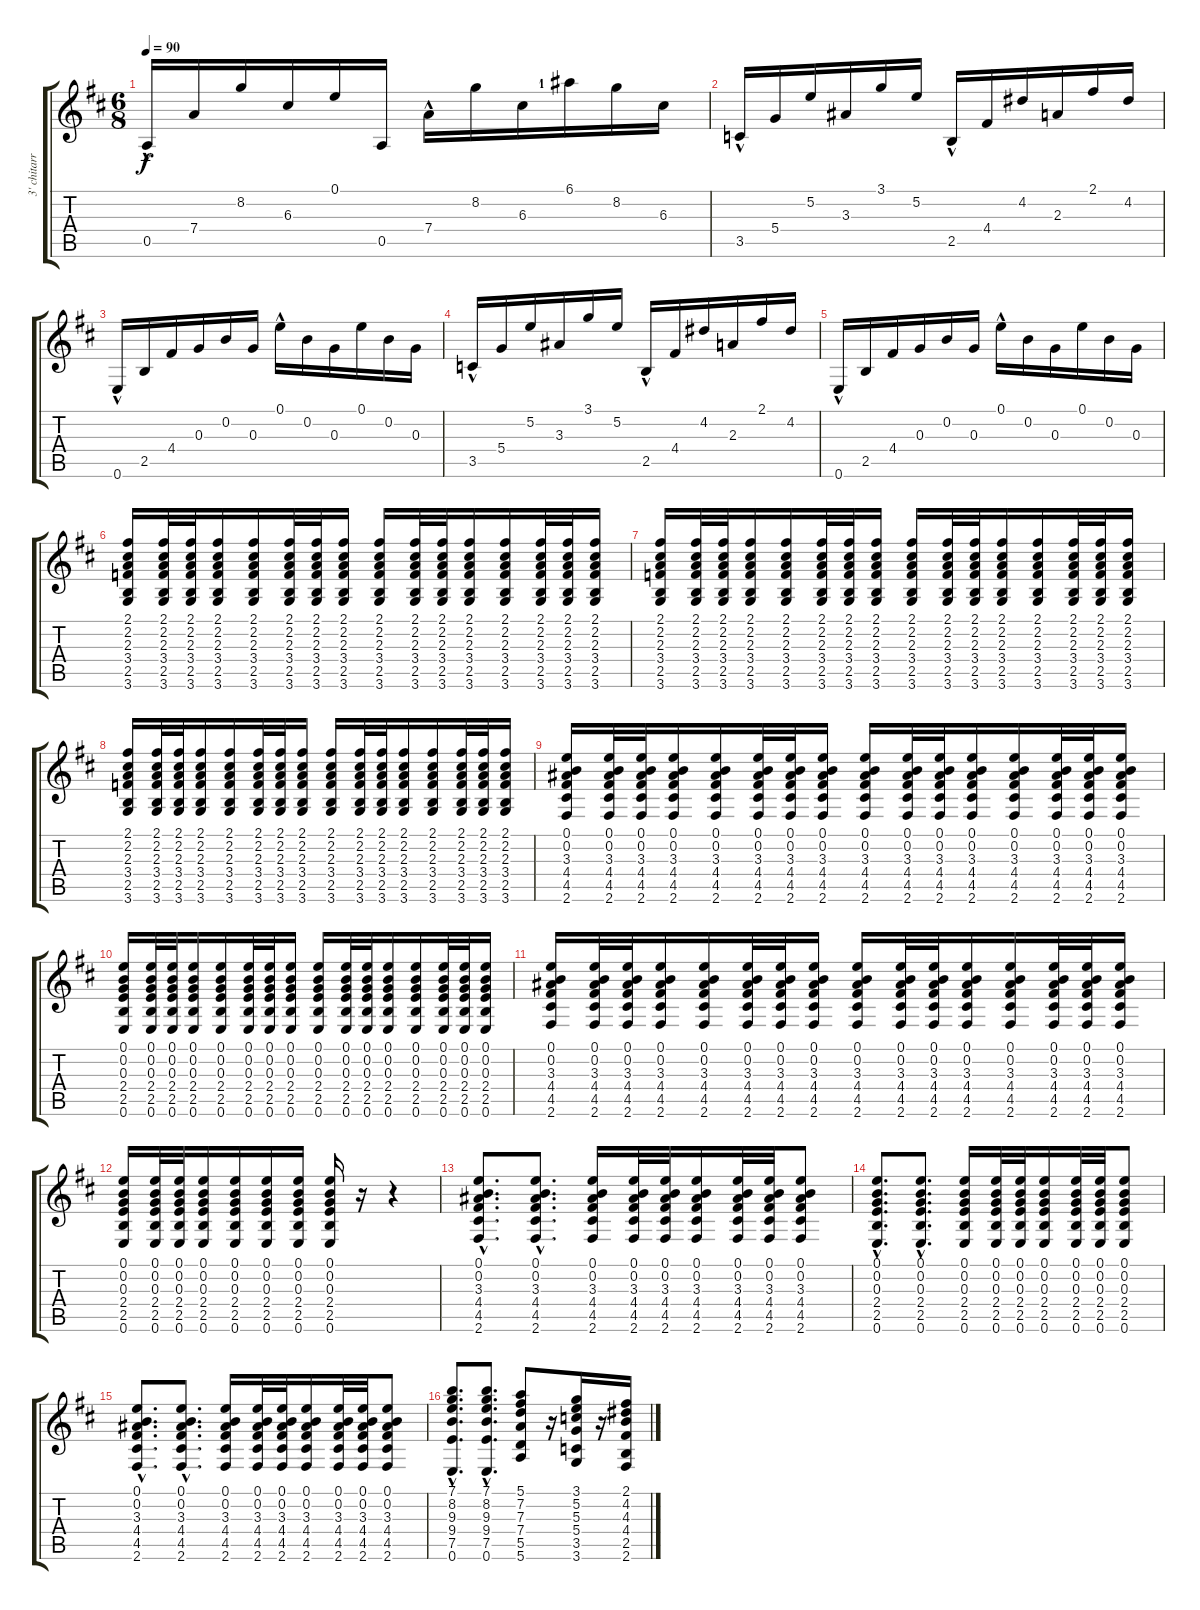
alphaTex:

\track ("3' chitarra" "3' chitarr") {instrument acousticguitarsteel}
\staff {score tabs}
\tuning (E4 B3 G3 D3 A2 E2) {hide}
\ts (6 8)
\tempo 90
\clef g2
\ks bminor
0.5{hac}.16{dy f} 7.4.16 8.2.16 6.3.16 0.1.16 0.5.16 7.4{hac}.16 8.2.16 6.3.16 6.1{lf 2}.16 8.2.16 6.3.16 |
3.5{hac}.16 5.4.16 5.2.16 3.3.16 3.1.16 5.2.16 2.5{hac}.16 4.4.16 4.2.16 2.3.16 2.1.16 4.2.16 |
0.6{hac}.16 2.5.16 4.4.16 0.3.16 0.2.16 0.3.16 0.1{hac}.16 0.2.16 0.3.16 0.1.16 0.2.16 0.3.16 |
3.5{hac}.16 5.4.16 5.2.16 3.3.16 3.1.16 5.2.16 2.5{hac}.16 4.4.16 4.2.16 2.3.16 2.1.16 4.2.16 |
0.6{hac}.16 2.5.16 4.4.16 0.3.16 0.2.16 0.3.16 0.1{hac}.16 0.2.16 0.3.16 0.1.16 0.2.16 0.3.16 |
(2.1 2.2 2.3 3.4 2.5 3.6).16 (2.1 2.2 2.3 3.4 2.5 3.6).32 (2.1 2.2 2.3 3.4 2.5 3.6).32 (2.1 2.2 2.3 3.4 2.5 3.6).16 (2.1 2.2 2.3 3.4 2.5 3.6).16 (2.1 2.2 2.3 3.4 2.5 3.6).32 (2.1 2.2 2.3 3.4 2.5 3.6).32 (2.1 2.2 2.3 3.4 2.5 3.6).16 (2.1 2.2 2.3 3.4 2.5 3.6).16 (2.1 2.2 2.3 3.4 2.5 3.6).32 (2.1 2.2 2.3 3.4 2.5 3.6).32 (2.1 2.2 2.3 3.4 2.5 3.6).16 (2.1 2.2 2.3 3.4 2.5 3.6).16 (2.1 2.2 2.3 3.4 2.5 3.6).32 (2.1 2.2 2.3 3.4 2.5 3.6).32 (2.1 2.2 2.3 3.4 2.5 3.6).16 |
(2.1 2.2 2.3 3.4 2.5 3.6).16 (2.1 2.2 2.3 3.4 2.5 3.6).32 (2.1 2.2 2.3 3.4 2.5 3.6).32 (2.1 2.2 2.3 3.4 2.5 3.6).16 (2.1 2.2 2.3 3.4 2.5 3.6).16 (2.1 2.2 2.3 3.4 2.5 3.6).32 (2.1 2.2 2.3 3.4 2.5 3.6).32 (2.1 2.2 2.3 3.4 2.5 3.6).16 (2.1 2.2 2.3 3.4 2.5 3.6).16 (2.1 2.2 2.3 3.4 2.5 3.6).32 (2.1 2.2 2.3 3.4 2.5 3.6).32 (2.1 2.2 2.3 3.4 2.5 3.6).16 (2.1 2.2 2.3 3.4 2.5 3.6).16 (2.1 2.2 2.3 3.4 2.5 3.6).32 (2.1 2.2 2.3 3.4 2.5 3.6).32 (2.1 2.2 2.3 3.4 2.5 3.6).16 |
(2.1 2.2 2.3 3.4 2.5 3.6).16 (2.1 2.2 2.3 3.4 2.5 3.6).32 (2.1 2.2 2.3 3.4 2.5 3.6).32 (2.1 2.2 2.3 3.4 2.5 3.6).16 (2.1 2.2 2.3 3.4 2.5 3.6).16 (2.1 2.2 2.3 3.4 2.5 3.6).32 (2.1 2.2 2.3 3.4 2.5 3.6).32 (2.1 2.2 2.3 3.4 2.5 3.6).16 (2.1 2.2 2.3 3.4 2.5 3.6).16 (2.1 2.2 2.3 3.4 2.5 3.6).32 (2.1 2.2 2.3 3.4 2.5 3.6).32 (2.1 2.2 2.3 3.4 2.5 3.6).16 (2.1 2.2 2.3 3.4 2.5 3.6).16 (2.1 2.2 2.3 3.4 2.5 3.6).32 (2.1 2.2 2.3 3.4 2.5 3.6).32 (2.1 2.2 2.3 3.4 2.5 3.6).16 |
(0.1 0.2 3.3 4.4 4.5 2.6).16 (0.1 0.2 3.3 4.4 4.5 2.6).32 (0.1 0.2 3.3 4.4 4.5 2.6).32 (0.1 0.2 3.3 4.4 4.5 2.6).16 (0.1 0.2 3.3 4.4 4.5 2.6).16 (0.1 0.2 3.3 4.4 4.5 2.6).32 (0.1 0.2 3.3 4.4 4.5 2.6).32 (0.1 0.2 3.3 4.4 4.5 2.6).16 (0.1 0.2 3.3 4.4 4.5 2.6).16 (0.1 0.2 3.3 4.4 4.5 2.6).32 (0.1 0.2 3.3 4.4 4.5 2.6).32 (0.1 0.2 3.3 4.4 4.5 2.6).16 (0.1 0.2 3.3 4.4 4.5 2.6).16 (0.1 0.2 3.3 4.4 4.5 2.6).32 (0.1 0.2 3.3 4.4 4.5 2.6).32 (0.1 0.2 3.3 4.4 4.5 2.6).16 |
(0.1 0.2 0.3 2.4 2.5 0.6).16 (0.1 0.2 0.3 2.4 2.5 0.6).32 (0.1 0.2 0.3 2.4 2.5 0.6).32 (0.1 0.2 0.3 2.4 2.5 0.6).16 (0.1 0.2 0.3 2.4 2.5 0.6).16 (0.1 0.2 0.3 2.4 2.5 0.6).32 (0.1 0.2 0.3 2.4 2.5 0.6).32 (0.1 0.2 0.3 2.4 2.5 0.6).16 (0.1 0.2 0.3 2.4 2.5 0.6).16 (0.1 0.2 0.3 2.4 2.5 0.6).32 (0.1 0.2 0.3 2.4 2.5 0.6).32 (0.1 0.2 0.3 2.4 2.5 0.6).16 (0.1 0.2 0.3 2.4 2.5 0.6).16 (0.1 0.2 0.3 2.4 2.5 0.6).32 (0.1 0.2 0.3 2.4 2.5 0.6).32 (0.1 0.2 0.3 2.4 2.5 0.6).16 |
(0.1 0.2 3.3 4.4 4.5 2.6).16 (0.1 0.2 3.3 4.4 4.5 2.6).32 (0.1 0.2 3.3 4.4 4.5 2.6).32 (0.1 0.2 3.3 4.4 4.5 2.6).16 (0.1 0.2 3.3 4.4 4.5 2.6).16 (0.1 0.2 3.3 4.4 4.5 2.6).32 (0.1 0.2 3.3 4.4 4.5 2.6).32 (0.1 0.2 3.3 4.4 4.5 2.6).16 (0.1 0.2 3.3 4.4 4.5 2.6).16 (0.1 0.2 3.3 4.4 4.5 2.6).32 (0.1 0.2 3.3 4.4 4.5 2.6).32 (0.1 0.2 3.3 4.4 4.5 2.6).16 (0.1 0.2 3.3 4.4 4.5 2.6).16 (0.1 0.2 3.3 4.4 4.5 2.6).32 (0.1 0.2 3.3 4.4 4.5 2.6).32 (0.1 0.2 3.3 4.4 4.5 2.6).16 |
(0.1 0.2 0.3 2.4 2.5 0.6).16 (0.1 0.2 0.3 2.4 2.5 0.6).32 (0.1 0.2 0.3 2.4 2.5 0.6).32 (0.1 0.2 0.3 2.4 2.5 0.6).16 (0.1 0.2 0.3 2.4 2.5 0.6).16 (0.1 0.2 0.3 2.4 2.5 0.6).16 (0.1 0.2 0.3 2.4 2.5 0.6).16 (0.1 0.2 0.3 2.4 2.5 0.6).16 r.16 r.4 |
(0.1{hac} 0.2{hac} 3.3{hac} 4.4{hac} 4.5{hac} 2.6{hac}).8{d} (0.1{hac} 0.2{hac} 3.3{hac} 4.4{hac} 4.5{hac} 2.6{hac}).8{d} (0.1 0.2 3.3 4.4 4.5 2.6).16 (0.1 0.2 3.3 4.4 4.5 2.6).32 (0.1 0.2 3.3 4.4 4.5 2.6).32 (0.1 0.2 3.3 4.4 4.5 2.6).16 (0.1 0.2 3.3 4.4 4.5 2.6).32 (0.1 0.2 3.3 4.4 4.5 2.6).32 (0.1 0.2 3.3 4.4 4.5 2.6).8 |
(0.1{hac} 0.2{hac} 0.3{hac} 2.4{hac} 2.5{hac} 0.6{hac}).8{d} (0.1{hac} 0.2{hac} 0.3{hac} 2.4{hac} 2.5{hac} 0.6{hac}).8{d} (0.1 0.2 0.3 2.4 2.5 0.6).16 (0.1 0.2 0.3 2.4 2.5 0.6).32 (0.1 0.2 0.3 2.4 2.5 0.6).32 (0.1 0.2 0.3 2.4 2.5 0.6).16 (0.1 0.2 0.3 2.4 2.5 0.6).32 (0.1 0.2 0.3 2.4 2.5 0.6).32 (0.1 0.2 0.3 2.4 2.5 0.6).8 |
(0.1{hac} 0.2{hac} 3.3{hac} 4.4{hac} 4.5{hac} 2.6{hac}).8{d} (0.1{hac} 0.2{hac} 3.3{hac} 4.4{hac} 4.5{hac} 2.6{hac}).8{d} (0.1 0.2 3.3 4.4 4.5 2.6).16 (0.1 0.2 3.3 4.4 4.5 2.6).32 (0.1 0.2 3.3 4.4 4.5 2.6).32 (0.1 0.2 3.3 4.4 4.5 2.6).16 (0.1 0.2 3.3 4.4 4.5 2.6).32 (0.1 0.2 3.3 4.4 4.5 2.6).32 (0.1 0.2 3.3 4.4 4.5 2.6).8 |
(7.1{hac} 8.2{hac} 9.3{hac} 9.4{hac} 7.5{hac} 0.6{hac}).8{d} (7.1{hac} 8.2{hac} 9.3{hac} 9.4{hac} 7.5{hac} 0.6{hac}).8{d} (5.1 7.2 7.3 7.4 5.5 5.6).8 r.16 (3.1 5.2 5.3 5.4 3.5 3.6).16 r.16 (2.1 4.2 4.3 4.4 2.5 2.6).16
